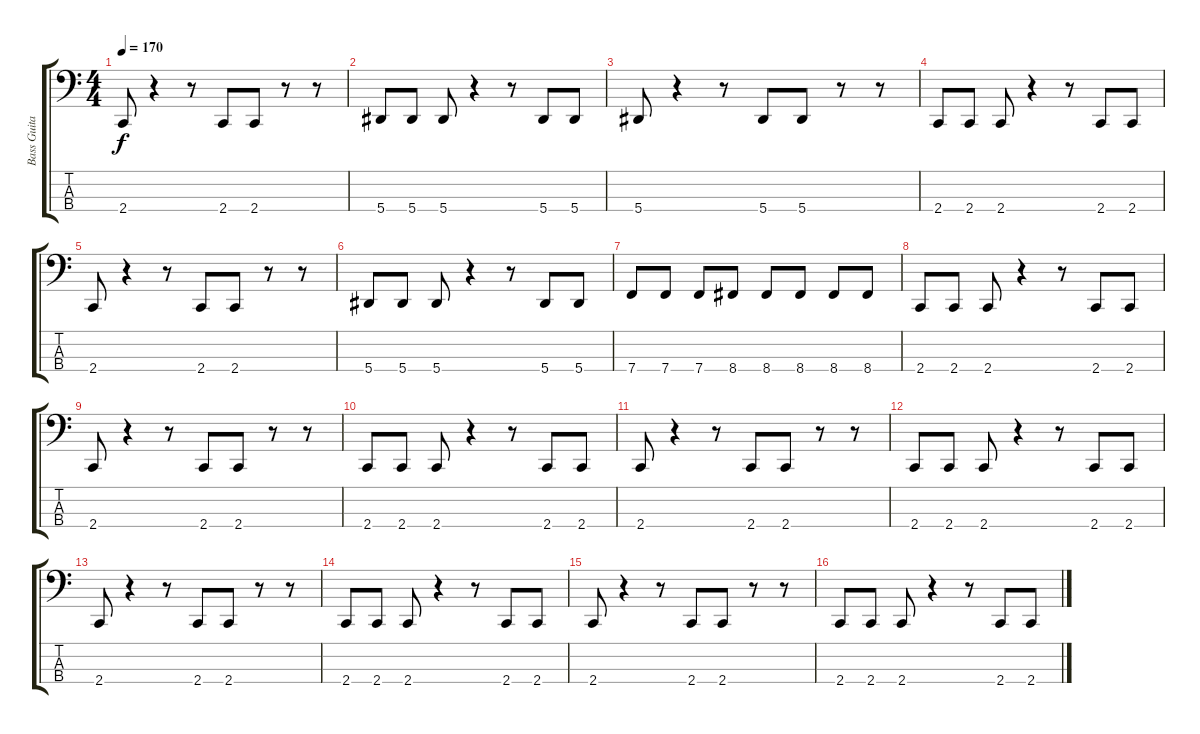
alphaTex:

\track ("Bass Guitar" "Bass Guita") {instrument electricbassfinger}
\staff {score tabs}
\tuning (Eb2 Bb1 F1 Bb0) {hide}
\ts (4 4)
\tempo 170
\clef f4
\ks c
2.4.8{dy f} r.4 r.8 2.4.8 2.4.8 r.8 r.8 |
5.4.8 5.4.8 5.4.8 r.4 r.8 5.4.8 5.4.8 |
5.4.8 r.4 r.8 5.4.8 5.4.8 r.8 r.8 |
2.4.8 2.4.8 2.4.8 r.4 r.8 2.4.8 2.4.8 |
2.4.8 r.4 r.8 2.4.8 2.4.8 r.8 r.8 |
5.4.8 5.4.8 5.4.8 r.4 r.8 5.4.8 5.4.8 |
7.4.8 7.4.8 7.4.8 8.4.8 8.4.8 8.4.8 8.4.8 8.4.8 |
2.4.8 2.4.8 2.4.8 r.4 r.8 2.4.8 2.4.8 |
2.4.8 r.4 r.8 2.4.8 2.4.8 r.8 r.8 |
2.4.8 2.4.8 2.4.8 r.4 r.8 2.4.8 2.4.8 |
2.4.8 r.4 r.8 2.4.8 2.4.8 r.8 r.8 |
2.4.8 2.4.8 2.4.8 r.4 r.8 2.4.8 2.4.8 |
2.4.8 r.4 r.8 2.4.8 2.4.8 r.8 r.8 |
2.4.8 2.4.8 2.4.8 r.4 r.8 2.4.8 2.4.8 |
2.4.8 r.4 r.8 2.4.8 2.4.8 r.8 r.8 |
2.4.8 2.4.8 2.4.8 r.4 r.8 2.4.8 2.4.8
